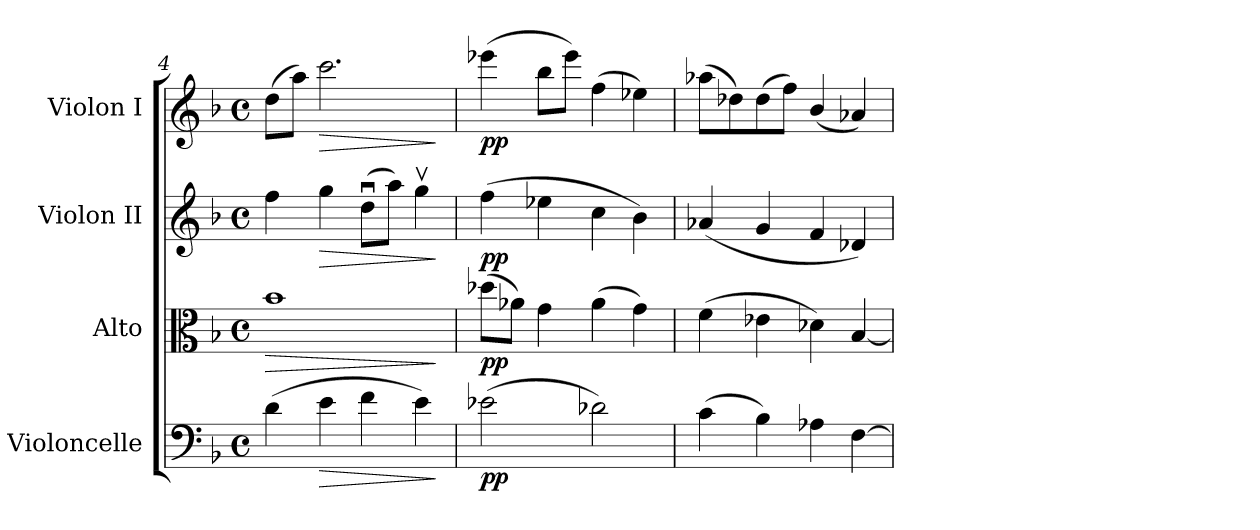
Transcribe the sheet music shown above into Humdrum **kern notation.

**kern	**dynam	**kern	**dynam	**kern	**dynam	**kern	**dynam
*part4	*part4	*part3	*part3	*part2	*part2	*part1	*part1
*staff4	*staff4	*staff3	*staff3	*staff2	*staff2	*staff1	*staff1
*I"Violoncelle	*	*I"Alto	*	*I"Violon II	*	*I"Violon I	*
*I'Vc	*	*	*	*I'Vln	*	*I'Vln	*
*clefF4	*	*clefC3	*	*clefG2	*	*clefG2	*
*k[b-]	*	*k[b-]	*	*k[b-]	*	*k[b-]	*
*M4/4	*	*M4/4	*	*M4/4	*	*M4/4	*
*met(c)	*	*met(c)	*	*met(c)	*	*met(c)	*
=4	=4	=4	=4	=4	=4	=4	=4
!	!	!	!LO:HP:b	!	!	!	!
(>4d\	.	1b-	>	4ff\	.	(>8dd\L	.
.	.	.	.	.	.	8aa\J)	.
!	!LO:HP:b	!	!	!	!LO:HP:b	!	!LO:HP:b
4e\	>	.	.	4gg\	>	2.ccc\	>
4f\	.	.	.	(>8ddu\L	.	.	.
.	.	.	.	8aa\J)	.	.	.
4e\)	.	.	.	4ggv\	.	.	.
.	]	.	]	.	]	.	]
=5	=5	=5	=5	=5	=5	=5	=5
!	!LO:DY:b	!	!LO:DY:b	!	!LO:DY:b	!	!LO:DY:b
(>2e-X\	pp	(>8dd-X\L	pp	(>4ff\	pp	(>4eee-X\	pp
.	.	8a-X\J)	.	.	.	.	.
.	.	4g\	.	4ee-X\	.	8bb-\L	.
.	.	.	.	.	.	8eee-\J)	.
2d-X\)	.	(>4a-\	.	4cc\	.	(>4ff\	.
.	.	4g\)	.	4b-\)	.	4ee-X\)	.
!!LO:LB:g=z
=6	=6	=6	=6	=6	=6	=6	=6
(>4c\	.	(>4f\	.	(<4a-X/	.	(>8aa-X\L	.
.	.	.	.	.	.	8dd-X\)	.
4B-\)	.	4e-X\	.	4g/	.	(>8dd-\	.
.	.	.	.	.	.	8ff\J)	.
4A-X\	.	4d-X\)	.	4f/	.	(<4b-/	.
[4F\	.	[4B-/	.	4d-X/)	.	4a-X/)	.
=	=	=	=	=	=	=	=
*-	*-	*-	*-	*-	*-	*-	*-
